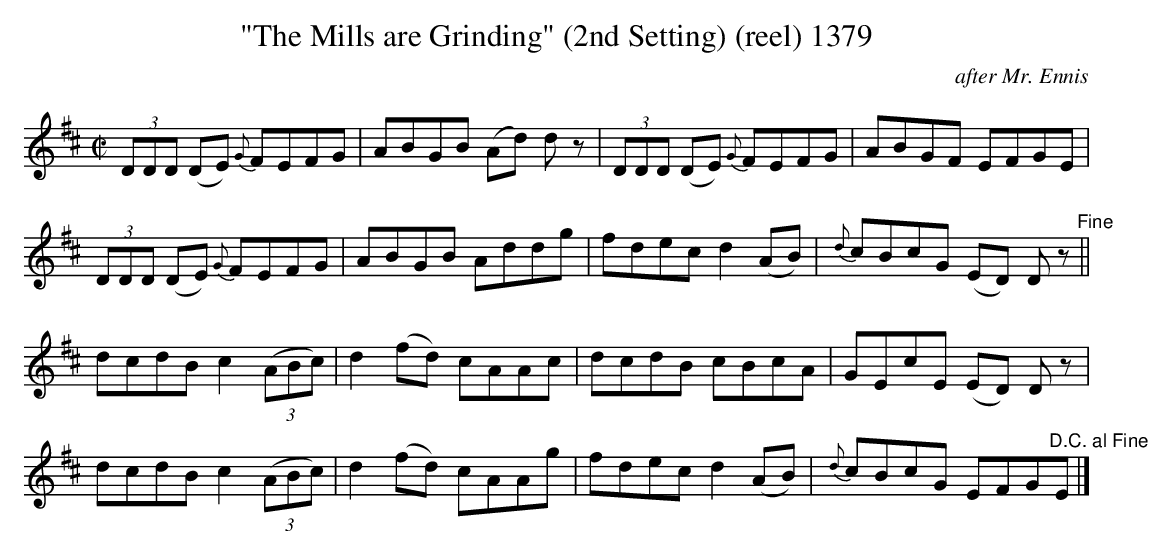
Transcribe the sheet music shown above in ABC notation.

X:1
T:"The Mills are Grinding" (2nd Setting) (reel) 1379
M:C|
L:1/8
C:after Mr. Ennis
K:D
(3DDD (DE) {G}FEFG|ABGB (Ad) d z| (3DDD (DE) {G}FEFG|ABGF EFGE|
(3DDD (DE) {G}FEFG|ABGB Addg|fdec d2(AB)|{d}cBcG (ED) D z"^Fine"||
dcdB c2 (3(ABc)|d2(fd) cAAc|dcdB cBcA|GEcE (ED) D z|
dcdB c2 (3(ABc)|d2(fd) cAAg|fdec d2(AB)|{d}cBcG EFG"^D.C. al Fine"E|]
